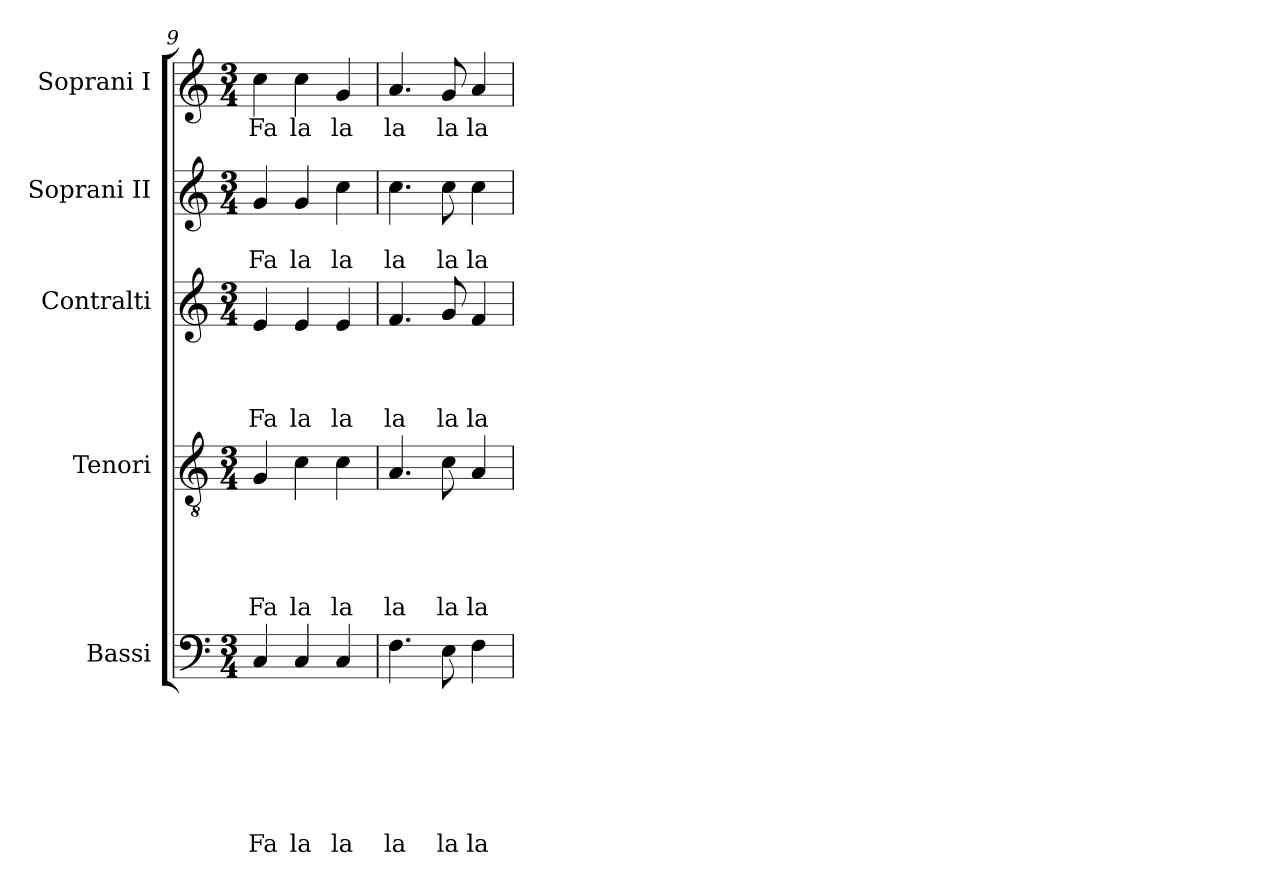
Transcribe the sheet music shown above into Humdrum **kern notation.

**kern	**text	**text	**text	**text	**text	**text	**text	**kern	**text	**text	**text	**text	**text	**kern	**text	**text	**text	**text	**kern	**text	**text	**kern	**text
*part5	*part5	*part5	*part5	*part5	*part5	*part5	*part5	*part4	*part4	*part4	*part4	*part4	*part4	*part3	*part3	*part3	*part3	*part3	*part2	*part2	*part2	*part1	*part1
*staff5	*staff5	*staff5	*staff5	*staff5	*staff5	*staff5	*staff5	*staff4	*staff4	*staff4	*staff4	*staff4	*staff4	*staff3	*staff3	*staff3	*staff3	*staff3	*staff2	*staff2	*staff2	*staff1	*staff1
*I"Bassi	*	*	*	*	*	*	*	*I"Tenori	*	*	*	*	*	*I"Contralti	*	*	*	*	*I"Soprani II	*	*	*I"Soprani I	*
*clefF4	*	*	*	*	*	*	*	*clefGv2	*	*	*	*	*	*clefG2	*	*	*	*	*clefG2	*	*	*clefG2	*
*k[]	*	*	*	*	*	*	*	*k[]	*	*	*	*	*	*k[]	*	*	*	*	*k[]	*	*	*k[]	*
*C:	*	*	*	*	*	*	*	*C:	*	*	*	*	*	*C:	*	*	*	*	*C:	*	*	*C:	*
*M3/4	*	*	*	*	*	*	*	*M3/4	*	*	*	*	*	*M3/4	*	*	*	*	*M3/4	*	*	*M3/4	*
=9	=9	=9	=9	=9	=9	=9	=9	=9	=9	=9	=9	=9	=9	=9	=9	=9	=9	=9	=9	=9	=9	=9	=9
!	!	!	!	!	!	!	!LO:LY:b	!	!	!	!	!	!LO:LY:b	!	!	!	!	!LO:LY:b	!	!	!LO:LY:b	!	!LO:LY:b
4C/	.	.	.	.	.	.	Fa	4G/	.	.	.	.	Fa	4e/	.	.	.	Fa	4g/	.	Fa	4cc\	Fa
!	!	!	!	!	!	!	!LO:LY:b	!	!	!	!	!	!LO:LY:b	!	!	!	!	!LO:LY:b	!	!	!LO:LY:b	!	!LO:LY:b
4C/	.	.	.	.	.	.	la	4c\	.	.	.	.	la	4e/	.	.	.	la	4g/	.	la	4cc\	la
!	!	!	!	!	!	!	!LO:LY:b	!	!	!	!	!	!LO:LY:b	!	!	!	!	!LO:LY:b	!	!	!LO:LY:b	!	!LO:LY:b
4C/	.	.	.	.	.	.	la	4c\	.	.	.	.	la	4e/	.	.	.	la	4cc\	.	la	4g/	la
=10	=10	=10	=10	=10	=10	=10	=10	=10	=10	=10	=10	=10	=10	=10	=10	=10	=10	=10	=10	=10	=10	=10	=10
!	!	!	!	!	!	!	!LO:LY:b	!	!	!	!	!	!LO:LY:b	!	!	!	!	!LO:LY:b	!	!	!LO:LY:b	!	!LO:LY:b
4.F\	.	.	.	.	.	.	la	4.A/	.	.	.	.	la	4.f/	.	.	.	la	4.cc\	.	la	4.a/	la
!	!	!	!	!	!	!	!LO:LY:b	!	!	!	!	!	!LO:LY:b	!	!	!	!	!LO:LY:b	!	!	!LO:LY:b	!	!LO:LY:b
8E\	.	.	.	.	.	.	la	8c\	.	.	.	.	la	8g/	.	.	.	la	8cc\	.	la	8g/	la
!	!	!	!	!	!	!	!LO:LY:b	!	!	!	!	!	!LO:LY:b	!	!	!	!	!LO:LY:b	!	!	!LO:LY:b	!	!LO:LY:b
4F\	.	.	.	.	.	.	la	4A/	.	.	.	.	la	4f/	.	.	.	la	4cc\	.	la	4a/	la
=	=	=	=	=	=	=	=	=	=	=	=	=	=	=	=	=	=	=	=	=	=	=	=
*-	*-	*-	*-	*-	*-	*-	*-	*-	*-	*-	*-	*-	*-	*-	*-	*-	*-	*-	*-	*-	*-	*-	*-
